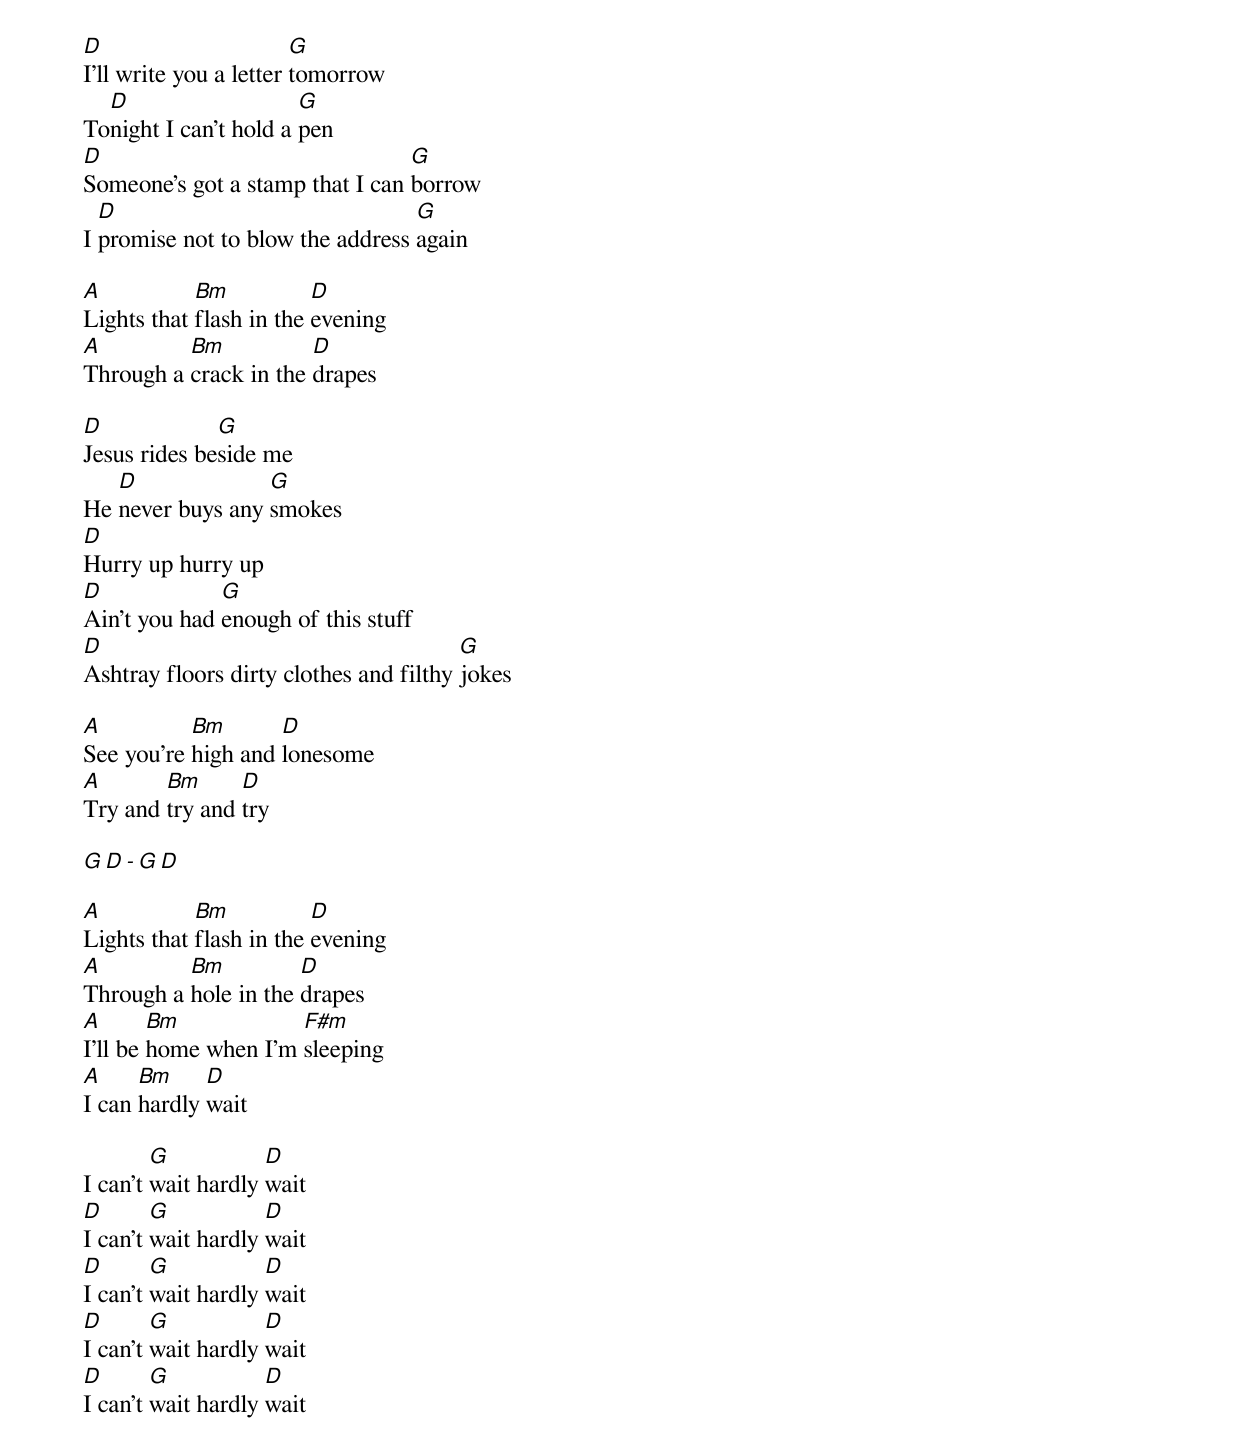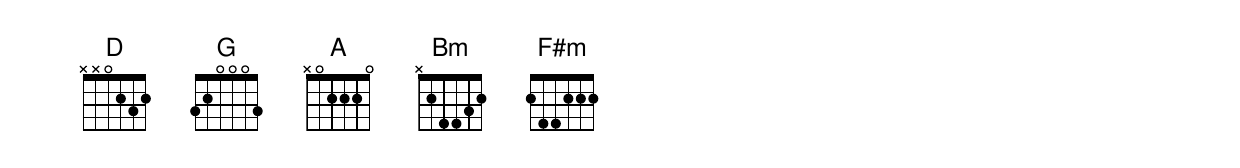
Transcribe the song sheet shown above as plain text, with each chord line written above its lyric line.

D                       G
I'll write you a letter tomorrow
  D                    G
Tonight I can't hold a pen
D                                G
Someone's got a stamp that I can borrow
  D                               G
I promise not to blow the address again

A           Bm           D
Lights that flash in the evening
A         Bm           D
Through a crack in the drapes

D             G
Jesus rides beside me
   D              G
He never buys any smokes
D
Hurry up hurry up
D             G
Ain't you had enough of this stuff
D                                       G
Ashtray floors dirty clothes and filthy jokes

A          Bm       D
See you're high and lonesome
A       Bm      D
Try and try and try

G D - G D

A           Bm           D
Lights that flash in the evening
A         Bm          D
Through a hole in the drapes
A       Bm            F#m
I'll be home when I'm sleeping
A     Bm     D
I can hardly wait

        G           D
I can't wait hardly wait
D       G           D
I can't wait hardly wait
D       G           D
I can't wait hardly wait
D       G           D
I can't wait hardly wait
D       G           D
I can't wait hardly wait
